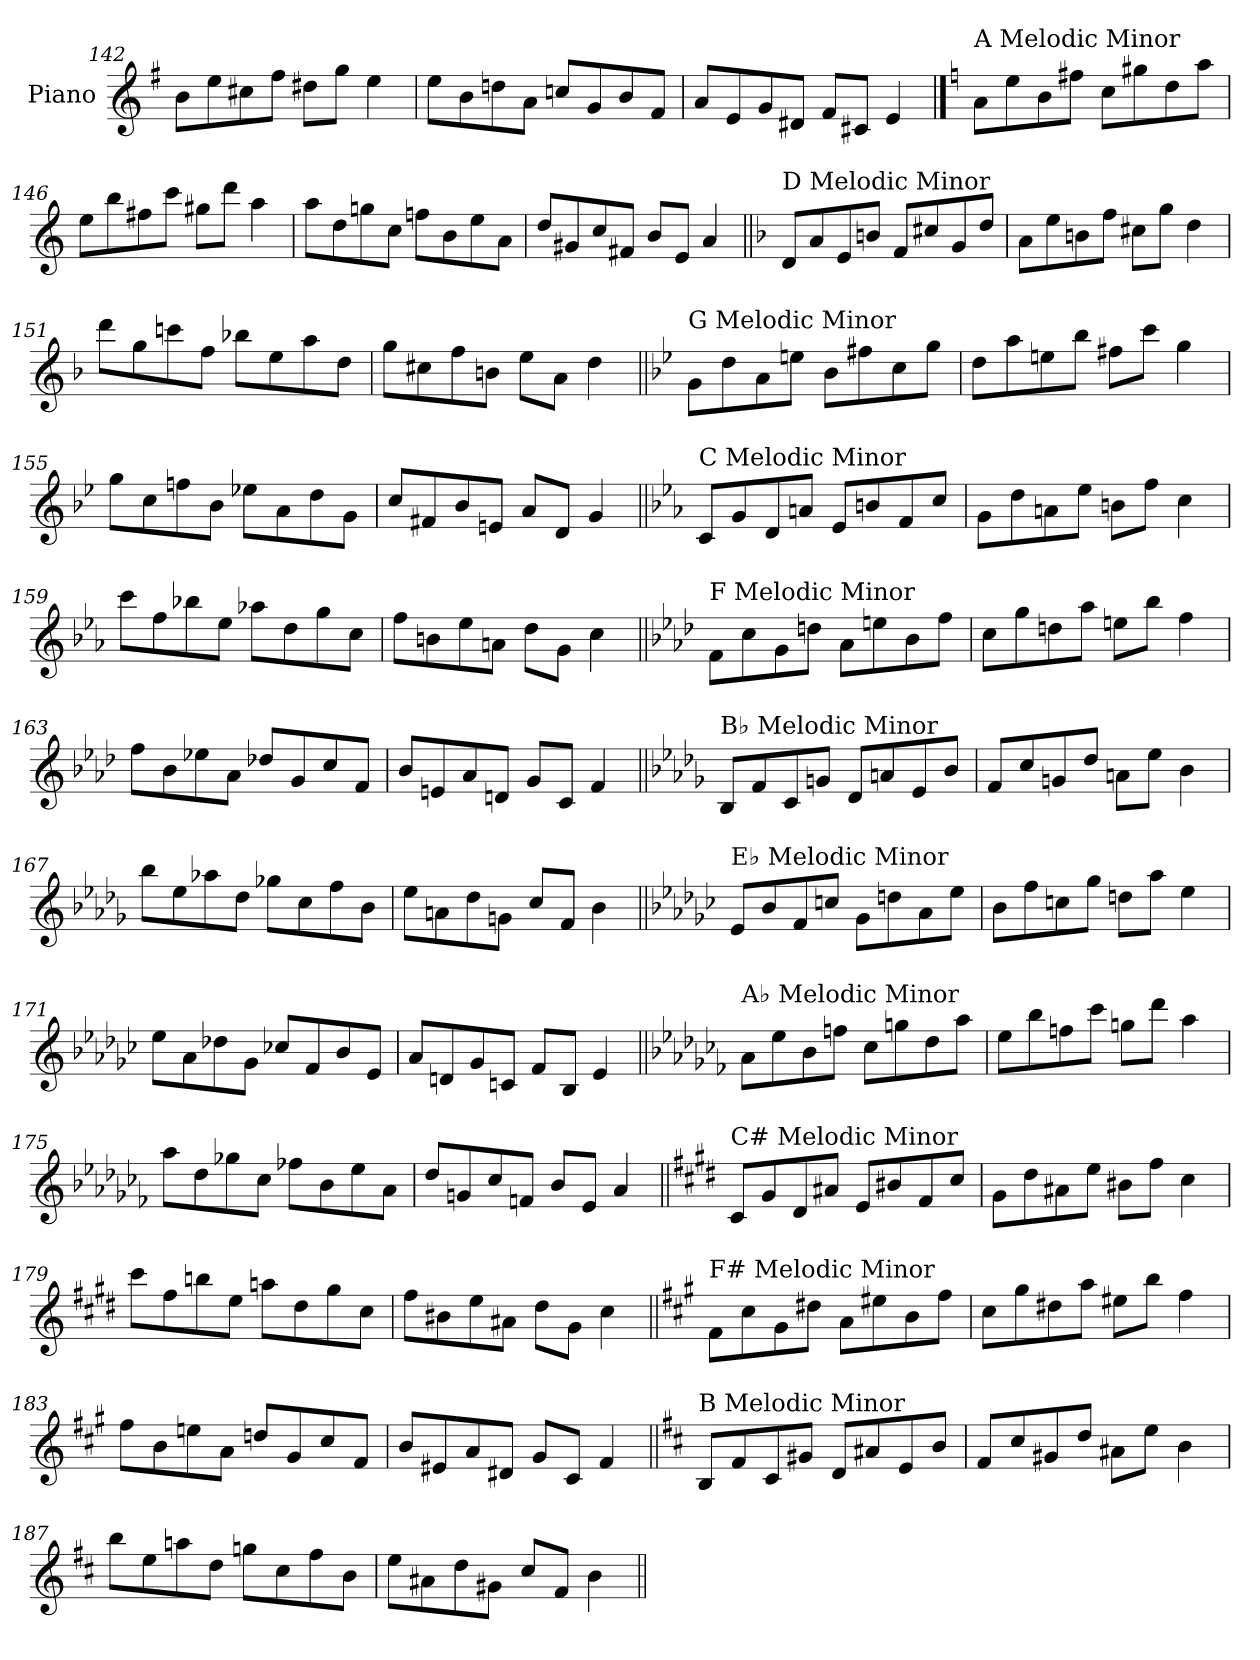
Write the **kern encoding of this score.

**kern
*part1
*staff1
*I"Piano
*I'Pno.
*clefG2
*k[f#]
=142
8b\L
8ee\
8cc#X\
8ff#\J
8dd#X\L
8gg\J
4ee\
=143
8ee\L
8b\
8ddn\
8a\J
8ccn/L
8g/
8b/
8f#/J
=144
8a/L
8e/
8g/
8d#X/J
8f#/L
8c#X/J
4e/
!!LO:PB:g=z
==145
*k[]
!LO:TX:a:t=A Melodic Minor
8a\L
8ee\
8b\
8ff#X\J
8cc\L
8gg#X\
8dd\
8aa\J
=146
8ee\L
8bb\
8ff#X\
8ccc\J
8gg#X\L
8ddd\J
4aa\
=147
8aa\L
8dd\
8ggn\
8cc\J
8ffn\L
8b\
8ee\
8a\J
=148
8dd/L
8g#X/
8cc/
8f#X/J
8b/L
8e/J
4a/
!!LO:LB:g=z
=149||
*k[b-]
!LO:TX:a:t=D Melodic Minor
8d/L
8a/
8e/
8bn/J
8f/L
8cc#X/
8g/
8dd/J
=150
8a\L
8ee\
8bn\
8ff\J
8cc#X\L
8gg\J
4dd\
=151
8ddd\L
8gg\
8cccn\
8ff\J
8bb-X\L
8ee\
8aa\
8dd\J
=152
8gg\L
8cc#X\
8ff\
8bn\J
8ee\L
8a\J
4dd\
!!LO:LB:g=z
=153||
*k[b-e-]
!LO:TX:a:t=G Melodic Minor
8g\L
8dd\
8a\
8een\J
8b-\L
8ff#X\
8cc\
8gg\J
=154
8dd\L
8aa\
8een\
8bb-\J
8ff#X\L
8ccc\J
4gg\
=155
8gg\L
8cc\
8ffn\
8b-\J
8ee-X\L
8a\
8dd\
8g\J
=156
8cc/L
8f#X/
8b-/
8en/J
8a/L
8d/J
4g/
!!LO:LB:g=z
=157||
*k[b-e-a-]
!LO:TX:a:t=C Melodic Minor
8c/L
8g/
8d/
8an/J
8e-/L
8bn/
8f/
8cc/J
=158
8g\L
8dd\
8an\
8ee-\J
8bn\L
8ff\J
4cc\
=159
8ccc\L
8ff\
8bb-X\
8ee-\J
8aa-X\L
8dd\
8gg\
8cc\J
=160
8ff\L
8bn\
8ee-\
8an\J
8dd\L
8g\J
4cc\
!!LO:LB:g=z
=161||
*k[b-e-a-d-]
!LO:TX:a:t=F Melodic Minor
8f\L
8cc\
8g\
8ddn\J
8a-\L
8een\
8b-\
8ff\J
=162
8cc\L
8gg\
8ddn\
8aa-\J
8een\L
8bb-\J
4ff\
=163
8ff\L
8b-\
8ee-X\
8a-\J
8dd-X/L
8g/
8cc/
8f/J
=164
8b-/L
8en/
8a-/
8dn/J
8g/L
8c/J
4f/
!!LO:LB:g=z
=165||
*k[b-e-a-d-g-]
!LO:TX:a:t=B♭ Melodic Minor
8B-/L
8f/
8c/
8gn/J
8d-/L
8an/
8e-/
8b-/J
=166
8f/L
8cc/
8gn/
8dd-/J
8an\L
8ee-\J
4b-\
=167
8bb-\L
8ee-\
8aa-X\
8dd-\J
8gg-X\L
8cc\
8ff\
8b-\J
=168
8ee-\L
8an\
8dd-\
8gn\J
8cc/L
8f/J
4b-\
!!LO:LB:g=z
=169||
*k[b-e-a-d-g-c-]
!LO:TX:a:t=E♭ Melodic Minor
8e-/L
8b-/
8f/
8ccn/J
8g-\L
8ddn\
8a-\
8ee-\J
=170
8b-\L
8ff\
8ccn\
8gg-\J
8ddn\L
8aa-\J
4ee-\
=171
8ee-\L
8a-\
8dd-X\
8g-\J
8cc-X/L
8f/
8b-/
8e-/J
=172
8a-/L
8dn/
8g-/
8cn/J
8f/L
8B-/J
4e-/
!!LO:LB:g=z
=173||
*k[b-e-a-d-g-c-f-]
!LO:TX:a:t=A♭ Melodic Minor
8a-\L
8ee-\
8b-\
8ffn\J
8cc-\L
8ggn\
8dd-\
8aa-\J
=174
8ee-\L
8bb-\
8ffn\
8ccc-\J
8ggn\L
8ddd-\J
4aa-\
=175
8aa-\L
8dd-\
8gg-X\
8cc-\J
8ff-X\L
8b-\
8ee-\
8a-\J
=176
8dd-/L
8gn/
8cc-/
8fn/J
8b-/L
8e-/J
4a-/
!!LO:LB:g=z
=177||
*k[f#c#g#d#]
!LO:TX:a:t=C# Melodic Minor
8c#/L
8g#/
8d#/
8a#X/J
8e/L
8b#X/
8f#/
8cc#/J
=178
8g#\L
8dd#\
8a#X\
8ee\J
8b#X\L
8ff#\J
4cc#\
=179
8ccc#\L
8ff#\
8bbn\
8ee\J
8aan\L
8dd#\
8gg#\
8cc#\J
=180
8ff#\L
8b#X\
8ee\
8a#X\J
8dd#\L
8g#\J
4cc#\
!!LO:LB:g=z
=181||
*k[f#c#g#]
!LO:TX:a:t=F# Melodic Minor
8f#\L
8cc#\
8g#\
8dd#X\J
8a\L
8ee#X\
8b\
8ff#\J
=182
8cc#\L
8gg#\
8dd#X\
8aa\J
8ee#X\L
8bb\J
4ff#\
=183
8ff#\L
8b\
8een\
8a\J
8ddn/L
8g#/
8cc#/
8f#/J
=184
8b/L
8e#X/
8a/
8d#X/J
8g#/L
8c#/J
4f#/
!!LO:LB:g=z
=185||
*k[f#c#]
!LO:TX:a:t=B Melodic Minor
8B/L
8f#/
8c#/
8g#X/J
8d/L
8a#X/
8e/
8b/J
=186
8f#/L
8cc#/
8g#X/
8dd/J
8a#X\L
8ee\J
4b\
=187
8bb\L
8ee\
8aan\
8dd\J
8ggn\L
8cc#\
8ff#\
8b\J
=188
8ee\L
8a#X\
8dd\
8g#X\J
8cc#/L
8f#/J
4b\
=||
*-
